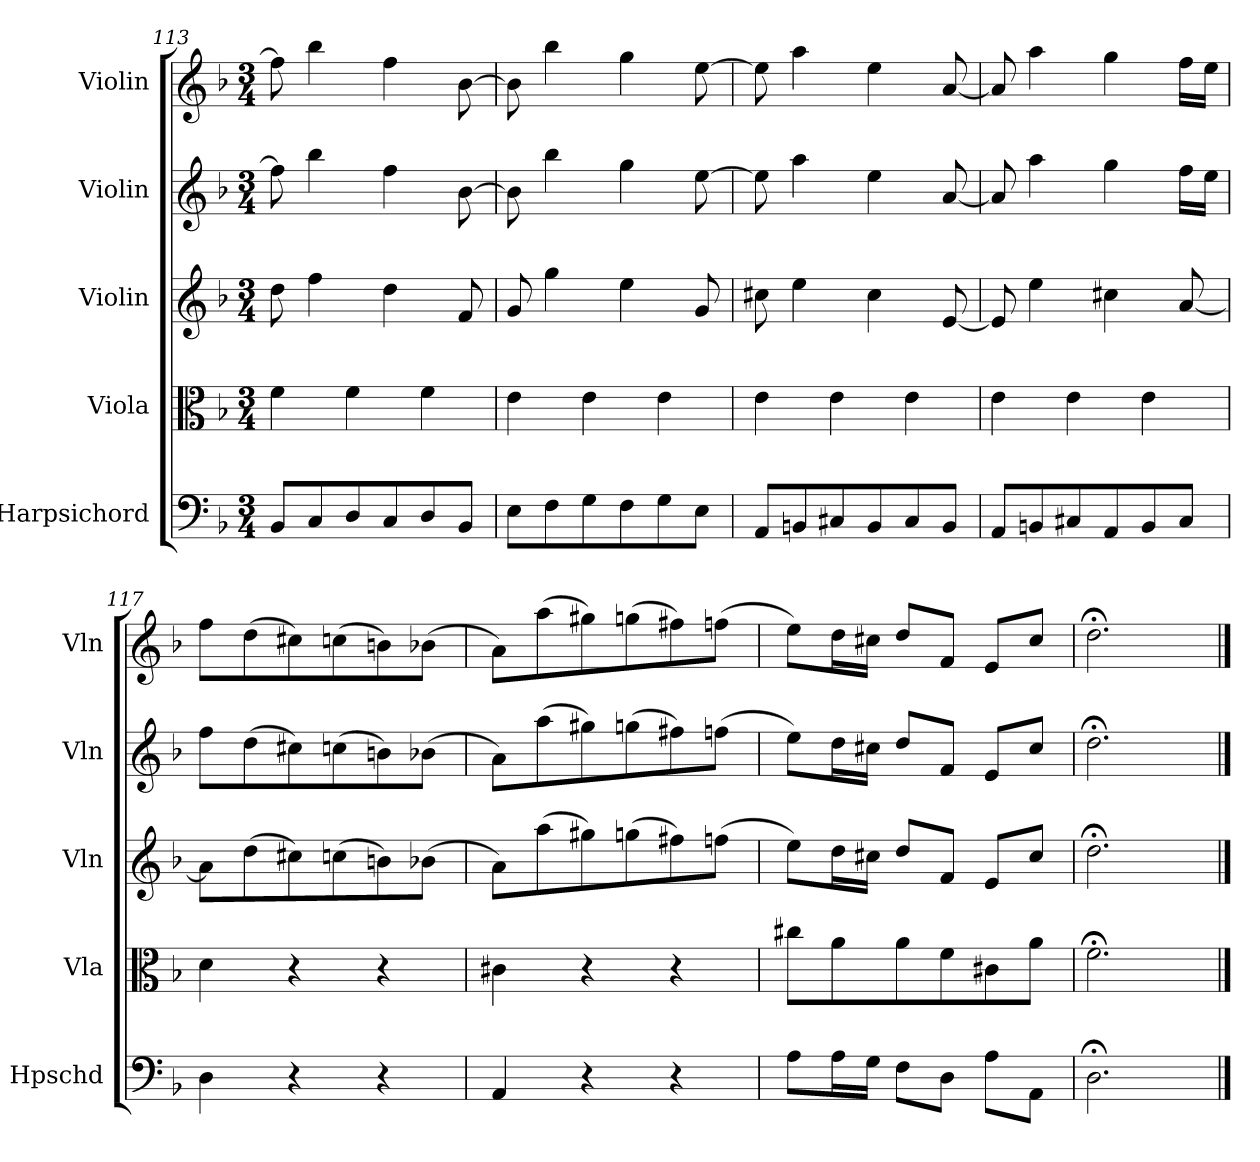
**kern	**kern	**kern	**kern	**kern
*part5	*part4	*part3	*part2	*part1
*staff5	*staff4	*staff3	*staff2	*staff1
*I"Harpsichord	*I"Viola	*I"Violin	*I"Violin	*I"Violin
*I'Hpschd	*I'Vla	*I'Vln	*I'Vln	*I'Vln
*clefF4	*clefC3	*clefG2	*clefG2	*clefG2
*k[b-]	*k[b-]	*k[b-]	*k[b-]	*k[b-]
*d:	*d:	*d:	*d:	*d:
*M3/4	*M3/4	*M3/4	*M3/4	*M3/4
=113	=113	=113	=113	=113
8BB-/L	4f\	8dd\	8ff\]	8ff\]
8C/	.	4ff\	4bb-\	4bb-\
8D/	4f\	.	.	.
8C/	.	4dd\	4ff\	4ff\
8D/	4f\	.	.	.
8BB-/J	.	8f/	[8b-\	[8b-\
=114	=114	=114	=114	=114
8E\L	4e\	8g/	8b-\]	8b-\]
8F\	.	4gg\	4bb-\	4bb-\
8G\	4e\	.	.	.
8F\	.	4ee\	4gg\	4gg\
8G\	4e\	.	.	.
8E\J	.	8g/	[8ee\	[8ee\
=115	=115	=115	=115	=115
8AA/L	4e\	8cc#X\	8ee\]	8ee\]
8BBn/	.	4ee\	4aa\	4aa\
8C#X/	4e\	.	.	.
8BB/	.	4cc#\	4ee\	4ee\
8C#/	4e\	.	.	.
8BB/J	.	[8e/	[8a/	[8a/
=116	=116	=116	=116	=116
8AA/L	4e\	8e/]	8a/]	8a/]
8BBn/	.	4ee\	4aa\	4aa\
8C#X/	4e\	.	.	.
8AA/	.	4cc#X\	4gg\	4gg\
8BB/	4e\	.	.	.
8C#/J	.	[8a/	16ff\LL	16ff\LL
.	.	.	16ee\JJ	16ee\JJ
=117	=117	=117	=117	=117
4D\	4d\	8a\L]	8ff\L	8ff\L
.	.	(8dd\	(8dd\	(8dd\
4r	4r	8cc#X\)	8cc#X\)	8cc#X\)
.	.	(8ccn\	(8ccn\	(8ccn\
4r	4r	8bn\)	8bn\)	8bn\)
.	.	(8b-X\J	(8b-X\J	(8b-X\J
=118	=118	=118	=118	=118
4AA/	4c#X\	8a\L)	8a\L)	8a\L)
.	.	(8aa\	(8aa\	(8aa\
4r	4r	8gg#X\)	8gg#X\)	8gg#X\)
.	.	(8ggn\	(8ggn\	(8ggn\
4r	4r	8ff#X\)	8ff#X\)	8ff#X\)
.	.	(8ffn\J	(8ffn\J	(8ffn\J
=119	=119	=119	=119	=119
8A\L	8cc#X\L	8ee\L)	8ee\L)	8ee\L)
16A\L	8a\	16dd\L	16dd\L	16dd\L
16G\JJ	.	16cc#X\JJ	16cc#X\JJ	16cc#X\JJ
8F\L	8a\	8dd/L	8dd/L	8dd/L
8D\J	8f\	8f/J	8f/J	8f/J
8A\L	8c#X\	8e/L	8e/L	8e/L
8AA\J	8a\J	8cc#/J	8cc#/J	8cc#/J
=120	=120	=120	=120	=120
2.D;<\	2.f;<\	2.dd;<\	2.dd;<\	2.dd;<\
==	==	==	==	==
*-	*-	*-	*-	*-
